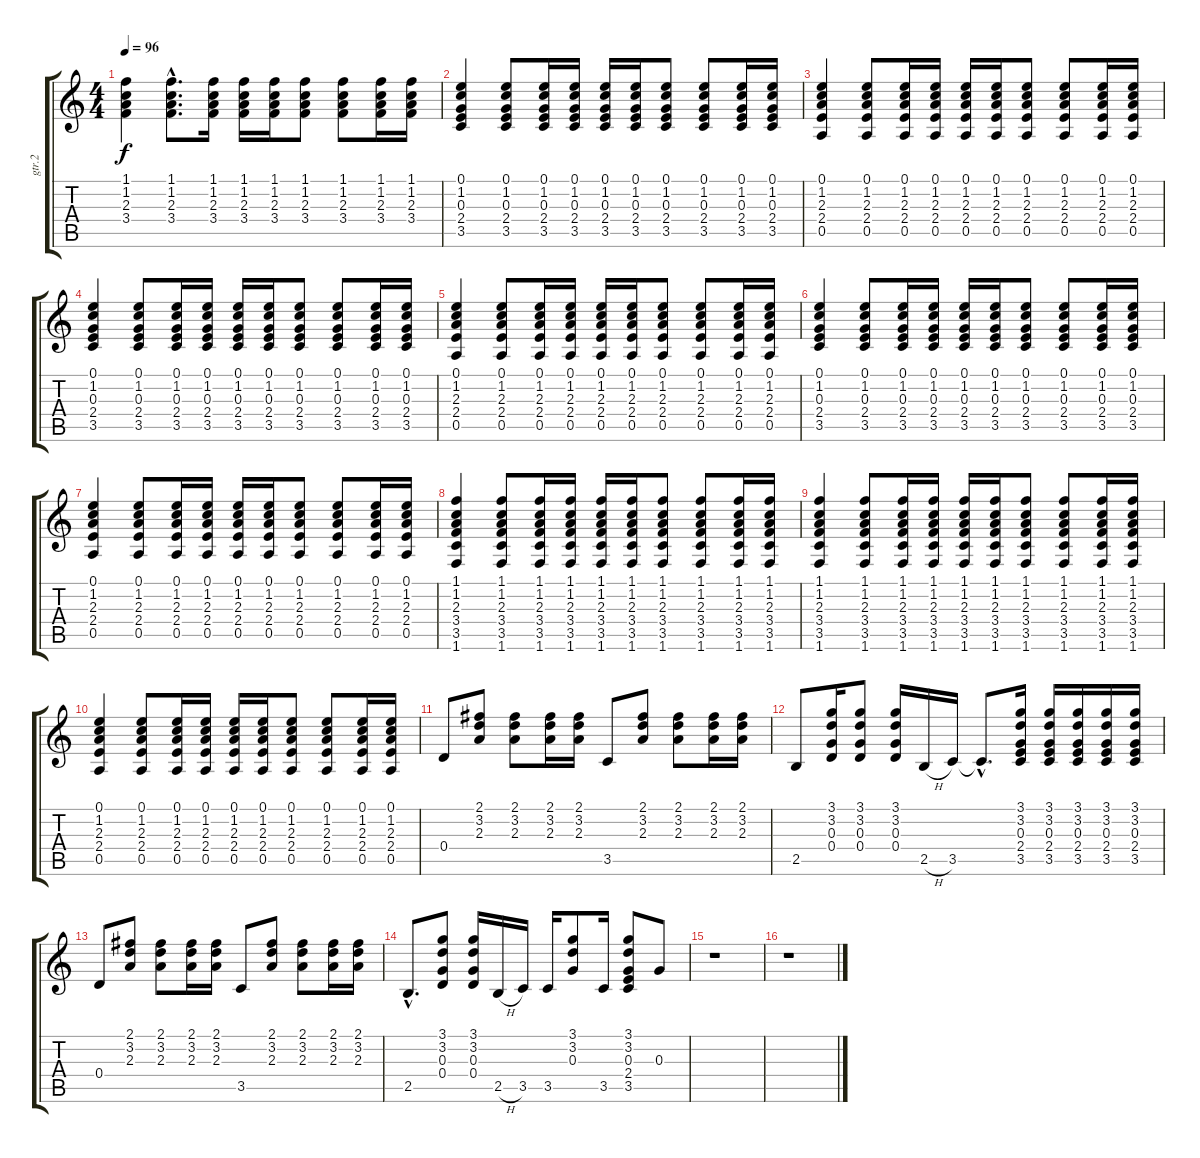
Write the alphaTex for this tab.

\track ("gtr.2" "gtr.2") {instrument acousticguitarsteel}
\staff {score tabs}
\tuning (E4 B3 G3 D3 A2 E2) {hide}
\ts (4 4)
\tempo 96
\clef g2
\ks c
(1.1 1.2 2.3 3.4).4{dy f} (1.1{hac} 1.2{hac} 2.3{hac} 3.4{hac}).8{d} (1.1 1.2 2.3 3.4).16 (1.1 1.2 2.3 3.4).16 (1.1 1.2 2.3 3.4).16 (1.1 1.2 2.3 3.4).8 (1.1 1.2 2.3 3.4).8 (1.1 1.2 2.3 3.4).16 (1.1 1.2 2.3 3.4).16 |
(0.1 1.2 0.3 2.4 3.5).4 (0.1 1.2 0.3 2.4 3.5).8 (0.1 1.2 0.3 2.4 3.5).16 (0.1 1.2 0.3 2.4 3.5).16 (0.1 1.2 0.3 2.4 3.5).16 (0.1 1.2 0.3 2.4 3.5).16 (0.1 1.2 0.3 2.4 3.5).8 (0.1 1.2 0.3 2.4 3.5).8 (0.1 1.2 0.3 2.4 3.5).16 (0.1 1.2 0.3 2.4 3.5).16 |
(0.1 1.2 2.3 2.4 0.5).4 (0.1 1.2 2.3 2.4 0.5).8 (0.1 1.2 2.3 2.4 0.5).16 (0.1 1.2 2.3 2.4 0.5).16 (0.1 1.2 2.3 2.4 0.5).16 (0.1 1.2 2.3 2.4 0.5).16 (0.1 1.2 2.3 2.4 0.5).8 (0.1 1.2 2.3 2.4 0.5).8 (0.1 1.2 2.3 2.4 0.5).16 (0.1 1.2 2.3 2.4 0.5).16 |
(0.1 1.2 0.3 2.4 3.5).4 (0.1 1.2 0.3 2.4 3.5).8 (0.1 1.2 0.3 2.4 3.5).16 (0.1 1.2 0.3 2.4 3.5).16 (0.1 1.2 0.3 2.4 3.5).16 (0.1 1.2 0.3 2.4 3.5).16 (0.1 1.2 0.3 2.4 3.5).8 (0.1 1.2 0.3 2.4 3.5).8 (0.1 1.2 0.3 2.4 3.5).16 (0.1 1.2 0.3 2.4 3.5).16 |
(0.1 1.2 2.3 2.4 0.5).4 (0.1 1.2 2.3 2.4 0.5).8 (0.1 1.2 2.3 2.4 0.5).16 (0.1 1.2 2.3 2.4 0.5).16 (0.1 1.2 2.3 2.4 0.5).16 (0.1 1.2 2.3 2.4 0.5).16 (0.1 1.2 2.3 2.4 0.5).8 (0.1 1.2 2.3 2.4 0.5).8 (0.1 1.2 2.3 2.4 0.5).16 (0.1 1.2 2.3 2.4 0.5).16 |
(0.1 1.2 0.3 2.4 3.5).4 (0.1 1.2 0.3 2.4 3.5).8 (0.1 1.2 0.3 2.4 3.5).16 (0.1 1.2 0.3 2.4 3.5).16 (0.1 1.2 0.3 2.4 3.5).16 (0.1 1.2 0.3 2.4 3.5).16 (0.1 1.2 0.3 2.4 3.5).8 (0.1 1.2 0.3 2.4 3.5).8 (0.1 1.2 0.3 2.4 3.5).16 (0.1 1.2 0.3 2.4 3.5).16 |
(0.1 1.2 2.3 2.4 0.5).4 (0.1 1.2 2.3 2.4 0.5).8 (0.1 1.2 2.3 2.4 0.5).16 (0.1 1.2 2.3 2.4 0.5).16 (0.1 1.2 2.3 2.4 0.5).16 (0.1 1.2 2.3 2.4 0.5).16 (0.1 1.2 2.3 2.4 0.5).8 (0.1 1.2 2.3 2.4 0.5).8 (0.1 1.2 2.3 2.4 0.5).16 (0.1 1.2 2.3 2.4 0.5).16 |
(1.1 1.2 2.3 3.4 3.5 1.6).4 (1.1 1.2 2.3 3.4 3.5 1.6).8 (1.1 1.2 2.3 3.4 3.5 1.6).16 (1.1 1.2 2.3 3.4 3.5 1.6).16 (1.1 1.2 2.3 3.4 3.5 1.6).16 (1.1 1.2 2.3 3.4 3.5 1.6).16 (1.1 1.2 2.3 3.4 3.5 1.6).8 (1.1 1.2 2.3 3.4 3.5 1.6).8 (1.1 1.2 2.3 3.4 3.5 1.6).16 (1.1 1.2 2.3 3.4 3.5 1.6).16 |
(1.1 1.2 2.3 3.4 3.5 1.6).4 (1.1 1.2 2.3 3.4 3.5 1.6).8 (1.1 1.2 2.3 3.4 3.5 1.6).16 (1.1 1.2 2.3 3.4 3.5 1.6).16 (1.1 1.2 2.3 3.4 3.5 1.6).16 (1.1 1.2 2.3 3.4 3.5 1.6).16 (1.1 1.2 2.3 3.4 3.5 1.6).8 (1.1 1.2 2.3 3.4 3.5 1.6).8 (1.1 1.2 2.3 3.4 3.5 1.6).16 (1.1 1.2 2.3 3.4 3.5 1.6).16 |
(0.1 1.2 2.3 2.4 0.5).4 (0.1 1.2 2.3 2.4 0.5).8 (0.1 1.2 2.3 2.4 0.5).16 (0.1 1.2 2.3 2.4 0.5).16 (0.1 1.2 2.3 2.4 0.5).16 (0.1 1.2 2.3 2.4 0.5).16 (0.1 1.2 2.3 2.4 0.5).8 (0.1 1.2 2.3 2.4 0.5).8 (0.1 1.2 2.3 2.4 0.5).16 (0.1 1.2 2.3 2.4 0.5).16 |
0.4.8 (2.1 3.2 2.3).8 (2.1 3.2 2.3).8 (2.1 3.2 2.3).16 (2.1 3.2 2.3).16 3.5.8 (2.1 3.2 2.3).8 (2.1 3.2 2.3).8 (2.1 3.2 2.3).16 (2.1 3.2 2.3).16 |
2.5.8 (3.1 3.2 0.3 0.4).16 (3.1 3.2 0.3 0.4).8 (3.1 3.2 0.3 0.4).16 2.5{h}.16 3.5.16 3.5{hac t}.8{d} (3.1 3.2 0.3 2.4 3.5).16 (3.1 3.2 0.3 2.4 3.5).16 (3.1 3.2 0.3 2.4 3.5).16 (3.1 3.2 0.3 2.4 3.5).16 (3.1 3.2 0.3 2.4 3.5).16 |
0.4.8 (2.1 3.2 2.3).8 (2.1 3.2 2.3).8 (2.1 3.2 2.3).16 (2.1 3.2 2.3).16 3.5.8 (2.1 3.2 2.3).8 (2.1 3.2 2.3).8 (2.1 3.2 2.3).16 (2.1 3.2 2.3).16 |
2.5{hac}.8{d} (3.1 3.2 0.3 0.4).8 (3.1 3.2 0.3 0.4).16 2.5{h}.16 3.5.16 3.5.16 (3.1 3.2 0.3).8 3.5.16 (3.1 3.2 0.3 2.4 3.5).8 0.3.8 |
r.1 |
r.1
